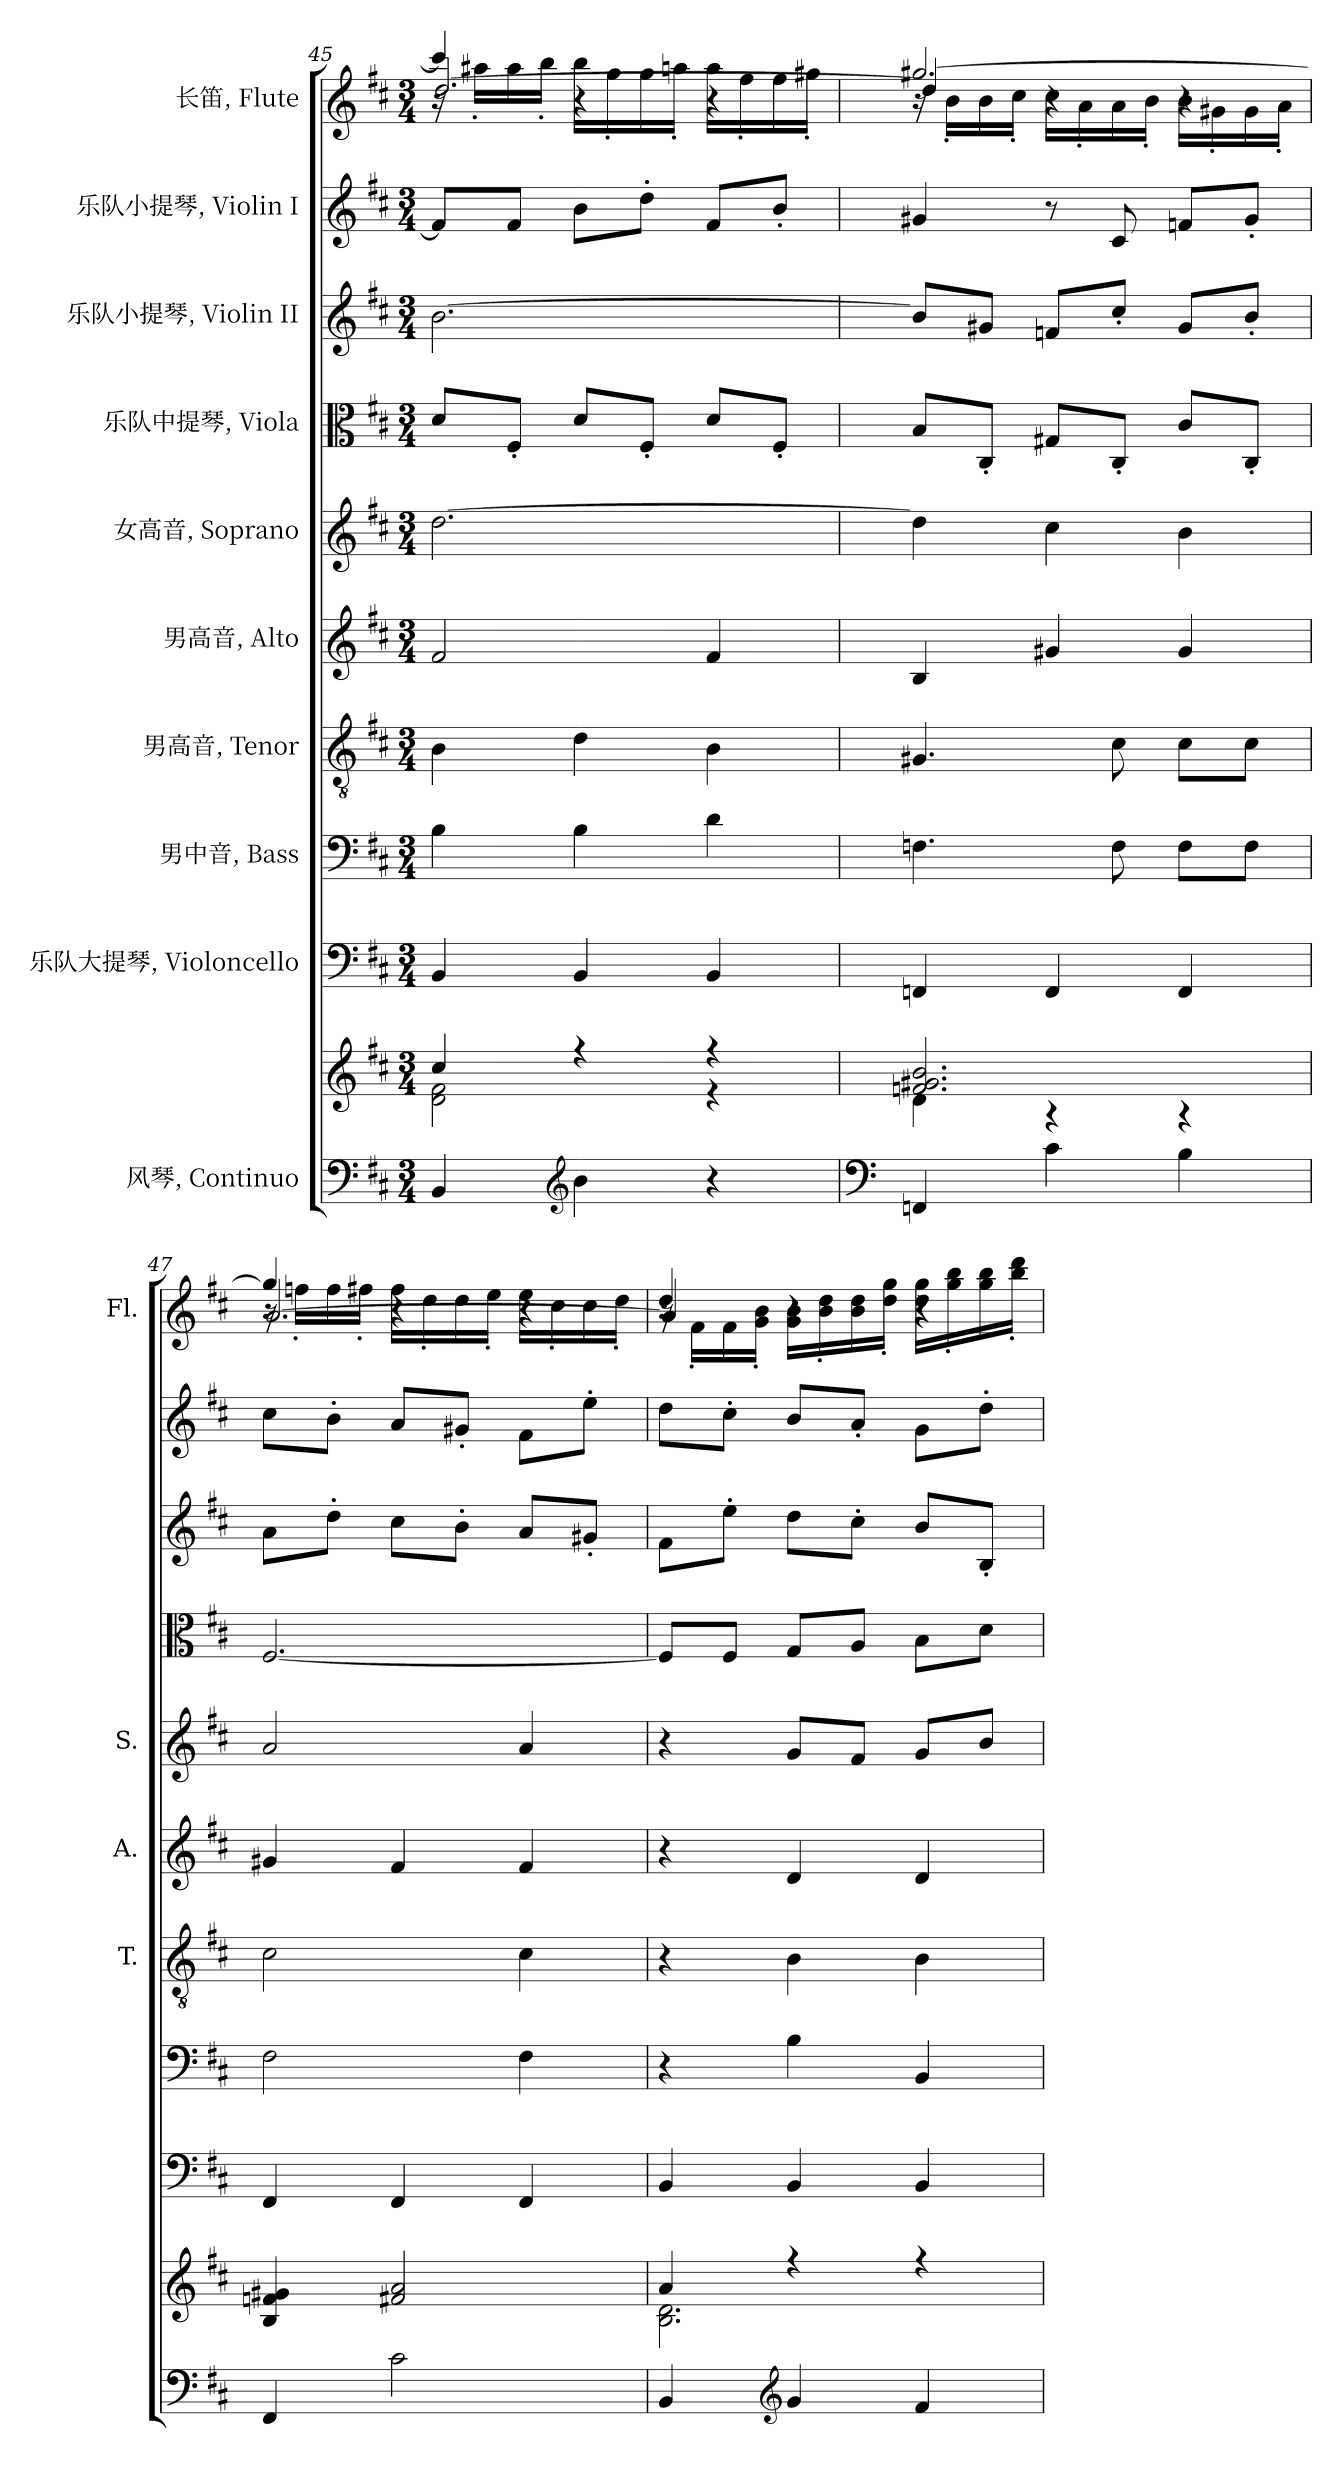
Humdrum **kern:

**kern	**kern	**kern	**kern	**kern	**kern	**kern	**kern	**kern	**kern	**kern
*part10	*part10	*part9	*part8	*part7	*part6	*part5	*part4	*part3	*part2	*part1
*staff11	*staff10	*staff9	*staff8	*staff7	*staff6	*staff5	*staff4	*staff3	*staff2	*staff1
*I"风琴, Continuo	*	*I"乐队大提琴, Violoncello	*I"男中音, Bass	*I"男高音, Tenor	*I"男高音, Alto	*I"女高音, Soprano	*I"乐队中提琴, Viola	*I"乐队小提琴, Violin II	*I"乐队小提琴, Violin I	*I"长笛, Flute
*	*	*	*	*I'T.	*I'A.	*I'S.	*	*	*	*I'Fl.
*clefF4	*clefG2	*clefF4	*clefF4	*clefGv2	*clefG2	*clefG2	*clefC3	*clefG2	*clefG2	*clefG2
*k[f#c#]	*k[f#c#]	*k[f#c#]	*k[f#c#]	*k[f#c#]	*k[f#c#]	*k[f#c#]	*k[f#c#]	*k[f#c#]	*k[f#c#]	*k[f#c#]
*M3/4	*M3/4	*M3/4	*M3/4	*M3/4	*M3/4	*M3/4	*M3/4	*M3/4	*M3/4	*M3/4
=45	=45	=45	=45	=45	=45	=45	=45	=45	=45	=45
*	*^	*	*	*	*	*	*	*	*	*^
*	*	*	*	*	*	*	*	*	*	*	*	*^
4BB/	4cc#/	2d\ 2f#\	4BB/	4B\	4B\	2f#/	[2.dd\	8d/L	[2.b\	8f#/L]	4ccc#/]	16r	[2.dd/
.	.	.	.	.	.	.	.	.	.	.	.	16aa#X'\LL	.
.	.	.	.	.	.	.	.	8F#'/J	.	8f#/J	.	16aa#\	.
.	.	.	.	.	.	.	.	.	.	.	.	16bb'\JJ	.
*clefG2	*	*	*	*	*	*	*	*	*	*	*	*	*
4b\	4r	.	4BB/	4B\	4d\	.	.	8d/L	.	8b\L	4r	16bb\LL	.
.	.	.	.	.	.	.	.	.	.	.	.	16gg'\	.
.	.	.	.	.	.	.	.	8F#'/J	.	8dd'\J	.	16gg\	.
.	.	.	.	.	.	.	.	.	.	.	.	16aan'\JJ	.
4r	4r	4r	4BB/	4d\	4B\	4f#/	.	8d/L	.	8f#/L	4r	16aa\LL	.
.	.	.	.	.	.	.	.	.	.	.	.	16ff#'\	.
.	.	.	.	.	.	.	.	8F#'/J	.	8b'/J	.	16ff#\	.
.	.	.	.	.	.	.	.	.	.	.	.	16gg#X'\JJ	.
!!LO:PB:g=z	!!	!!
=46	=46	=46	=46	=46	=46	=46	=46	=46	=46	=46	=46	=46	=46
*clefF4	*	*	*	*	*	*	*	*	*	*	*	*	*
4FFn/	2.fn/ 2.g#X/ 2.b/	4d\	4FFn/	4.Fn\	4.G#X/	4B/	4dd\]	8B/L	8b/L]	4g#X/	[2.gg#X/	16r	4dd/]
.	.	.	.	.	.	.	.	.	.	.	.	16b'\LL	.
.	.	.	.	.	.	.	.	8C#'/J	8g#X/J	.	.	16b\	.
.	.	.	.	.	.	.	.	.	.	.	.	16cc#'\JJ	.
4c#\	.	4r	4FF/	.	.	4g#X/	4cc#\	8G#X/L	8fn/L	8r	.	16cc#\LL	4r
.	.	.	.	.	.	.	.	.	.	.	.	16a'\	.
.	.	.	.	8F\	8c#\	.	.	8C#'/J	8cc#'/J	8c#/	.	16a\	.
.	.	.	.	.	.	.	.	.	.	.	.	16b'\JJ	.
4B\	.	4r	4FF/	8F\L	8c#\L	4g#/	4b\	8c#/L	8g#/L	8fn/L	.	16b\LL	4r
.	.	.	.	.	.	.	.	.	.	.	.	16g#X'\	.
.	.	.	.	8F\J	8c#\J	.	.	8C#'/J	8b'/J	8g#'/J	.	16g#\	.
.	.	.	.	.	.	.	.	.	.	.	.	16a'\JJ	.
*	*v	*v	*	*	*	*	*	*	*	*	*	*	*
=47	=47	=47	=47	=47	=47	=47	=47	=47	=47	=47	=47	=47
4FF#/	4B/ 4fn/ 4g#X/	4FF#/	2F#\	2c#\	4g#X/	2a/	[2.F#/	8a\L	8cc#\L	4gg#/]	16r	[2.a/
.	.	.	.	.	.	.	.	.	.	.	16ffn'\LL	.
.	.	.	.	.	.	.	.	8dd'\J	8b'\J	.	16ff\	.
.	.	.	.	.	.	.	.	.	.	.	16ff#X'\JJ	.
2c#\	2f#X/ 2a/	4FF#/	.	.	4f#/	.	.	8cc#\L	8a/L	4r	16ff#\LL	.
.	.	.	.	.	.	.	.	.	.	.	16dd'\	.
.	.	.	.	.	.	.	.	8b'\J	8g#X'/J	.	16dd\	.
.	.	.	.	.	.	.	.	.	.	.	16ee'\JJ	.
.	.	4FF#/	4F#\	4c#\	4f#/	4a/	.	8a/L	8f#\L	4r	16ee\LL	.
.	.	.	.	.	.	.	.	.	.	.	16cc#'\	.
.	.	.	.	.	.	.	.	8g#X'/J	8ee'\J	.	16cc#\	.
.	.	.	.	.	.	.	.	.	.	.	16dd'\JJ	.
!!LO:PB:g=z	!!	!!
=48	=48	=48	=48	=48	=48	=48	=48	=48	=48	=48	=48	=48
*	*^	*	*	*	*	*	*	*	*	*	*	*
4BB/	4a/	2.B\ 2.d\	4BB/	4r	4r	4r	4r	8F#/L]	8f#\L	8dd\L	4dd/	16r	4a/]
.	.	.	.	.	.	.	.	.	.	.	.	16f#'\LL	.
.	.	.	.	.	.	.	.	8F#/J	8ee'\J	8cc#'\J	.	16f#\	.
.	.	.	.	.	.	.	.	.	.	.	.	16g\' 16b\'JJ	.
*clefG2	*	*	*	*	*	*	*	*	*	*	*	*	*
4g/	4r	.	4BB/	4B\	4B\	4d/	8g/L	8G/L	8dd\L	8b/L	4r	16g\ 16b\LL	4r
.	.	.	.	.	.	.	.	.	.	.	.	16b\' 16dd\'	.
.	.	.	.	.	.	.	8f#/J	8A/J	8cc#'\J	8a'/J	.	16b\ 16dd\	.
.	.	.	.	.	.	.	.	.	.	.	.	16dd\' 16gg\'JJ	.
4f#/	4r	.	4BB/	4BB/	4B\	4d/	8g/L	8B\L	8b/L	8g\L	4r	16dd\ 16gg\LL	4r
.	.	.	.	.	.	.	.	.	.	.	.	16gg\' 16bb\'	.
.	.	.	.	.	.	.	8b/J	8d\J	8B'/J	8dd'\J	.	16gg\ 16bb\	.
.	.	.	.	.	.	.	.	.	.	.	.	16bb\' 16ddd\'JJ	.
*	*v	*v	*	*	*	*	*	*	*	*	*v	*v	*v
=	=	=	=	=	=	=	=	=	=	=
*-	*-	*-	*-	*-	*-	*-	*-	*-	*-	*-
